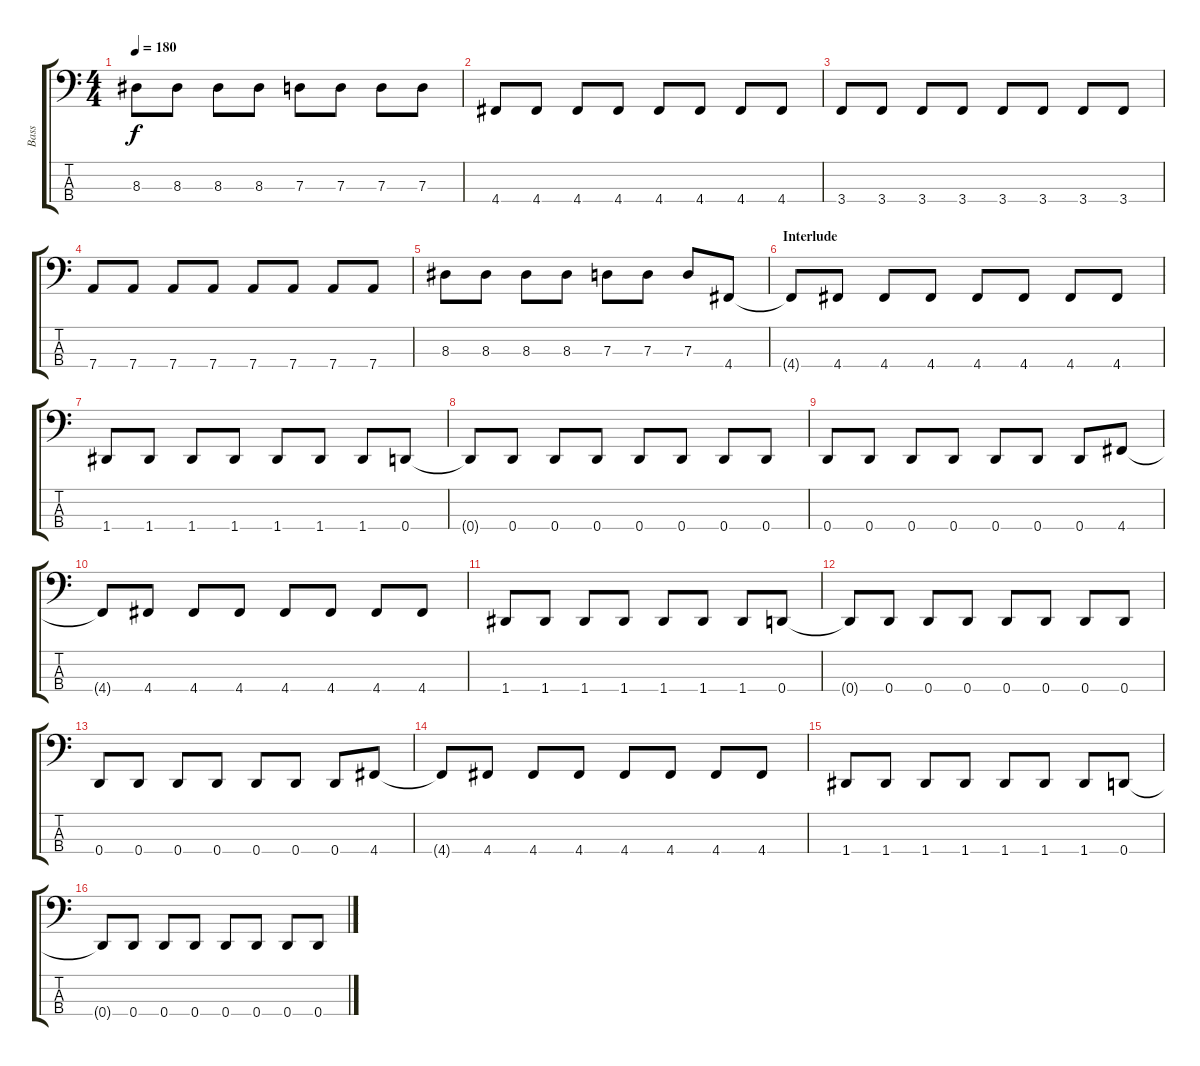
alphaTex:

\track ("Bass" "Bass") {instrument electricbasspick}
\staff {score tabs}
\tuning (F2 C2 G1 D1) {hide}
\ts (4 4)
\tempo 180
\clef f4
\ks c
8.3.8{dy f} 8.3.8 8.3.8 8.3.8 7.3.8 7.3.8 7.3.8 7.3.8 |
4.4.8 4.4.8 4.4.8 4.4.8 4.4.8 4.4.8 4.4.8 4.4.8 |
3.4.8 3.4.8 3.4.8 3.4.8 3.4.8 3.4.8 3.4.8 3.4.8 |
7.4.8 7.4.8 7.4.8 7.4.8 7.4.8 7.4.8 7.4.8 7.4.8 |
8.3.8 8.3.8 8.3.8 8.3.8 7.3.8 7.3.8 7.3.8 4.4.8 |
\section ("" "Interlude")
4.4{t}.8 4.4.8 4.4.8 4.4.8 4.4.8 4.4.8 4.4.8 4.4.8 |
1.4.8 1.4.8 1.4.8 1.4.8 1.4.8 1.4.8 1.4.8 0.4.8 |
0.4{t}.8 0.4.8 0.4.8 0.4.8 0.4.8 0.4.8 0.4.8 0.4.8 |
0.4.8 0.4.8 0.4.8 0.4.8 0.4.8 0.4.8 0.4.8 4.4.8 |
4.4{t}.8 4.4.8 4.4.8 4.4.8 4.4.8 4.4.8 4.4.8 4.4.8 |
1.4.8 1.4.8 1.4.8 1.4.8 1.4.8 1.4.8 1.4.8 0.4.8 |
0.4{t}.8 0.4.8 0.4.8 0.4.8 0.4.8 0.4.8 0.4.8 0.4.8 |
0.4.8 0.4.8 0.4.8 0.4.8 0.4.8 0.4.8 0.4.8 4.4.8 |
4.4{t}.8 4.4.8 4.4.8 4.4.8 4.4.8 4.4.8 4.4.8 4.4.8 |
1.4.8 1.4.8 1.4.8 1.4.8 1.4.8 1.4.8 1.4.8 0.4.8 |
0.4{t}.8 0.4.8 0.4.8 0.4.8 0.4.8 0.4.8 0.4.8 0.4.8
